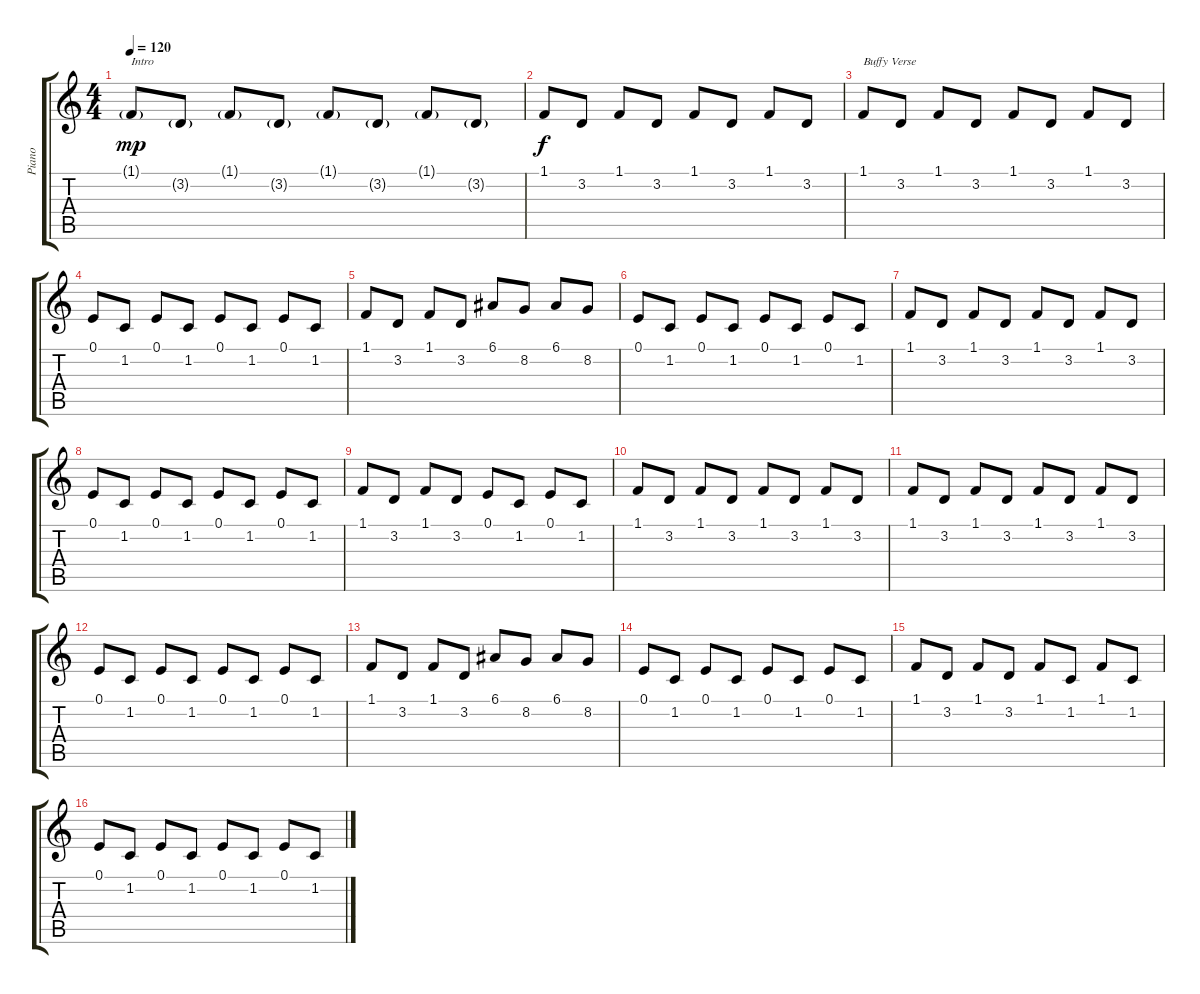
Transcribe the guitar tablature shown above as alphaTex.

\track ("Piano" "Piano") {instrument brightacousticpiano}
\staff {score tabs}
\tuning (E4 B3 G3 D3 A2 E2) {hide}
\ts (4 4)
\tempo 120
\clef g2
\ks c
1.1{g}.8{txt "Intro" dy mp instrument brightacousticpiano} 3.2{g}.8 1.1{g}.8 3.2{g}.8 1.1{g}.8 3.2{g}.8 1.1{g}.8 3.2{g}.8 |
1.1.8{dy f} 3.2.8 1.1.8 3.2.8 1.1.8 3.2.8 1.1.8 3.2.8 |
1.1.8{txt "Buffy Verse"} 3.2.8 1.1.8 3.2.8 1.1.8 3.2.8 1.1.8 3.2.8 |
0.1.8 1.2.8 0.1.8 1.2.8 0.1.8 1.2.8 0.1.8 1.2.8 |
1.1.8 3.2.8 1.1.8 3.2.8 6.1.8 8.2.8 6.1.8 8.2.8 |
0.1.8 1.2.8 0.1.8 1.2.8 0.1.8 1.2.8 0.1.8 1.2.8 |
1.1.8 3.2.8 1.1.8 3.2.8 1.1.8 3.2.8 1.1.8 3.2.8 |
0.1.8 1.2.8 0.1.8 1.2.8 0.1.8 1.2.8 0.1.8 1.2.8 |
1.1.8 3.2.8 1.1.8 3.2.8 0.1.8 1.2.8 0.1.8 1.2.8 |
1.1.8 3.2.8 1.1.8 3.2.8 1.1.8 3.2.8 1.1.8 3.2.8 |
1.1.8 3.2.8 1.1.8 3.2.8 1.1.8 3.2.8 1.1.8 3.2.8 |
0.1.8 1.2.8 0.1.8 1.2.8 0.1.8 1.2.8 0.1.8 1.2.8 |
1.1.8 3.2.8 1.1.8 3.2.8 6.1.8 8.2.8 6.1.8 8.2.8 |
0.1.8 1.2.8 0.1.8 1.2.8 0.1.8 1.2.8 0.1.8 1.2.8 |
1.1.8 3.2.8 1.1.8 3.2.8 1.1.8 1.2.8 1.1.8 1.2.8 |
0.1.8 1.2.8 0.1.8 1.2.8 0.1.8 1.2.8 0.1.8 1.2.8
